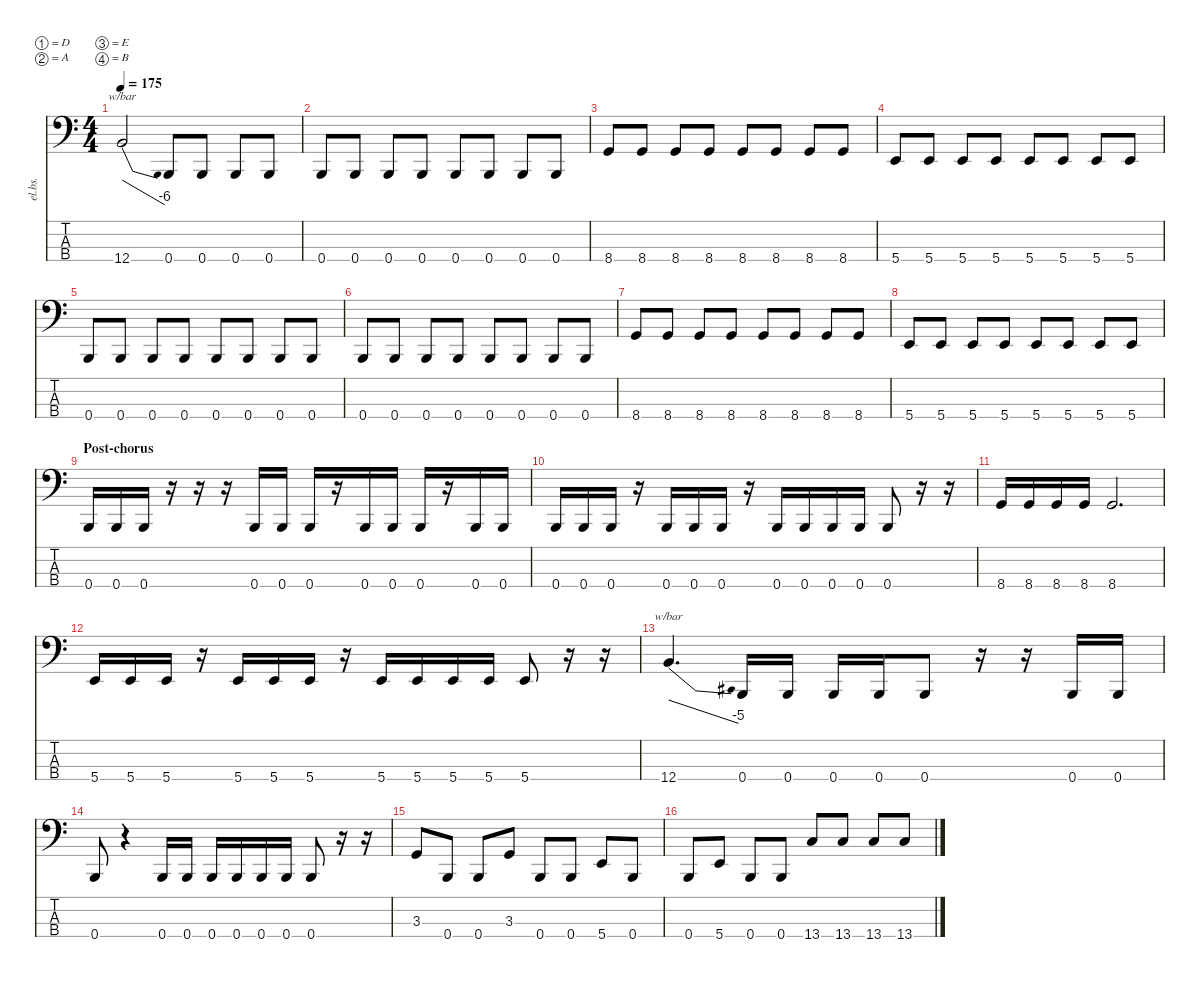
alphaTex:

\defaultSystemsLayout 4
\hideDynamics
\bracketExtendMode nobrackets
\track ("Electric Bass - Michal" "el.bs.") {instrument electricbassfinger}
\staff {score tabs}
\tuning (D2 A1 E1 B0)
\ts (4 4)
\tempo 175
\clef f4
\ks c
12.4.2{tbe (dive default 18 0 46.8 -24) dy ff} 0.4.8 0.4.8 0.4.8 0.4.8 |
0.4.8 0.4.8 0.4.8 0.4.8 0.4.8 0.4.8 0.4.8 0.4.8 |
8.4.8 8.4.8 8.4.8 8.4.8 8.4.8 8.4.8 8.4.8 8.4.8 |
5.4.8 5.4.8 5.4.8 5.4.8 5.4.8 5.4.8 5.4.8 5.4.8 |
0.4.8 0.4.8 0.4.8 0.4.8 0.4.8 0.4.8 0.4.8 0.4.8 |
0.4.8 0.4.8 0.4.8 0.4.8 0.4.8 0.4.8 0.4.8 0.4.8 |
8.4.8 8.4.8 8.4.8 8.4.8 8.4.8 8.4.8 8.4.8 8.4.8 |
5.4.8 5.4.8 5.4.8 5.4.8 5.4.8 5.4.8 5.4.8 5.4.8 |
\section ("" "Post-chorus")
0.4.16 0.4.16 0.4.16 r.16 r.16 r.16 0.4.16 0.4.16 0.4.16 r.16 0.4.16 0.4.16 0.4.16 r.16 0.4.16 0.4.16 |
0.4.16 0.4.16 0.4.16 r.16 0.4.16 0.4.16 0.4.16 r.16 0.4.16 0.4.16 0.4.16 0.4.16 0.4.8 r.16 r.16 |
8.4.16 8.4.16 8.4.16 8.4.16 8.4.2{d} |
5.4.16 5.4.16 5.4.16 r.16 5.4.16 5.4.16 5.4.16 r.16 5.4.16 5.4.16 5.4.16 5.4.16 5.4.8 r.16 r.16 |
12.4.4{d tbe (dive default 29.4 0 59.4 -20)} 0.4.16 0.4.16 0.4.16 0.4.16 0.4.8 r.16 r.16 0.4.16 0.4.16 |
0.4.8 r.4 0.4.16 0.4.16 0.4.16 0.4.16 0.4.16 0.4.16 0.4.8 r.16 r.16 |
3.3.8 0.4.8 0.4.8 3.3.8 0.4.8 0.4.8 5.4.8 0.4.8 |
0.4.8 5.4.8 0.4.8 0.4.8 13.4.8 13.4.8 13.4.8 13.4.8
